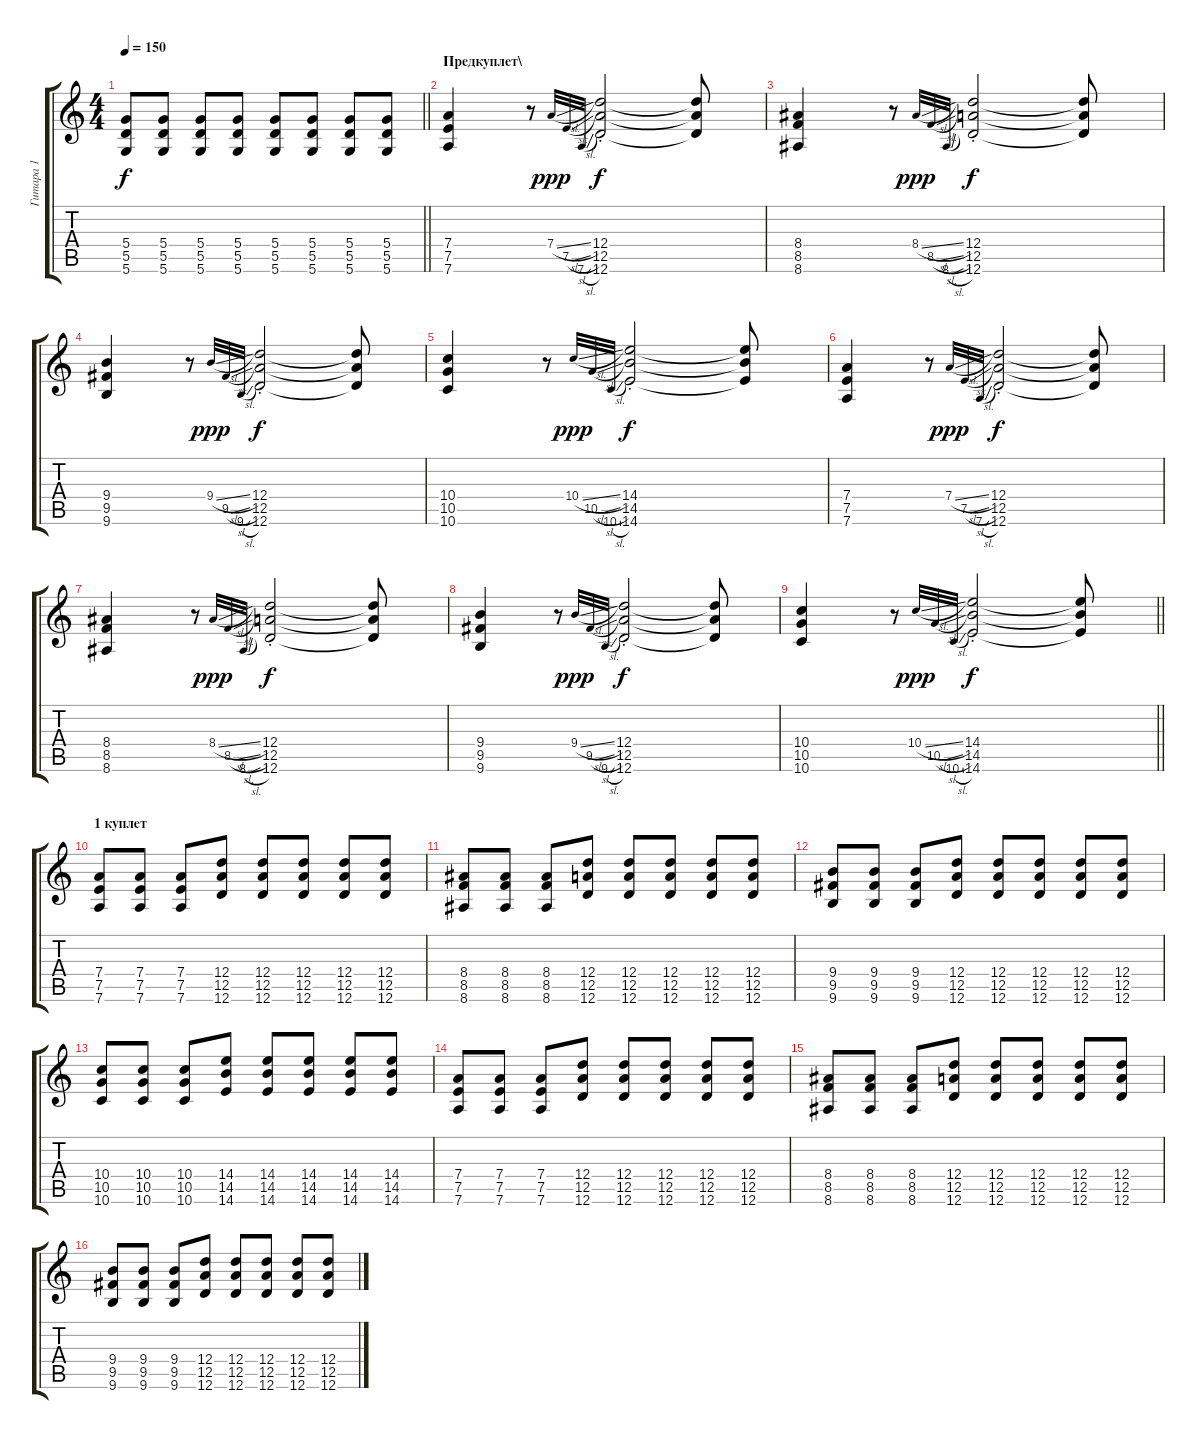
\track ("Гитара 1" "Гитара 1") {instrument overdrivenguitar}
\staff {score tabs}
\tuning (E4 B3 G3 D3 A2 D2) {hide}
\ts (4 4)
\tempo 150
\clef g2
\barLineRight lightlight
\ks c
(5.4 5.5 5.6).8{dy f} (5.4 5.5 5.6).8 (5.4 5.5 5.6).8 (5.4 5.5 5.6).8 (5.4 5.5 5.6).8 (5.4 5.5 5.6).8 (5.4 5.5 5.6).8 (5.4 5.5 5.6).8 |
\section ("" "Предкуплет\\")
(7.4 7.5 7.6).4 r.8 7.4{sl}.32{gr onbeat dy ppp} 7.5{sl}.32{gr onbeat} 7.6{sl}.32{gr onbeat} (12.4{st} 12.5{st} 12.6{st}).2{dy f} (12.4{t} 12.5{t} 12.6{t}).8 |
(8.4 8.5 8.6).4 r.8 8.4{sl}.32{gr onbeat dy ppp} 8.5{sl}.32{gr onbeat} 8.6{sl}.32{gr onbeat} (12.4{st} 12.5{st} 12.6{st}).2{dy f} (12.4{t} 12.5{t} 12.6{t}).8 |
(9.4 9.5 9.6).4 r.8 9.4{sl}.32{gr onbeat dy ppp} 9.5{sl}.32{gr onbeat} 9.6{sl}.32{gr onbeat} (12.4{st} 12.5{st} 12.6{st}).2{dy f} (12.4{t} 12.5{t} 12.6{t}).8 |
(10.4 10.5 10.6).4 r.8 10.4{sl}.32{gr onbeat dy ppp} 10.5{sl}.32{gr onbeat} 10.6{sl}.32{gr onbeat} (14.4{st} 14.5{st} 14.6{st}).2{dy f} (14.4{t} 14.5{t} 14.6{t}).8 |
(7.4 7.5 7.6).4 r.8 7.4{sl}.32{gr onbeat dy ppp} 7.5{sl}.32{gr onbeat} 7.6{sl}.32{gr onbeat} (12.4{st} 12.5{st} 12.6{st}).2{dy f} (12.4{t} 12.5{t} 12.6{t}).8 |
(8.4 8.5 8.6).4 r.8 8.4{sl}.32{gr onbeat dy ppp} 8.5{sl}.32{gr onbeat} 8.6{sl}.32{gr onbeat} (12.4{st} 12.5{st} 12.6{st}).2{dy f} (12.4{t} 12.5{t} 12.6{t}).8 |
(9.4 9.5 9.6).4 r.8 9.4{sl}.32{gr onbeat dy ppp} 9.5{sl}.32{gr onbeat} 9.6{sl}.32{gr onbeat} (12.4{st} 12.5{st} 12.6{st}).2{dy f} (12.4{t} 12.5{t} 12.6{t}).8 |
\barLineRight lightlight
(10.4 10.5 10.6).4 r.8 10.4{sl}.32{gr onbeat dy ppp} 10.5{sl}.32{gr onbeat} 10.6{sl}.32{gr onbeat} (14.4{st} 14.5{st} 14.6{st}).2{dy f} (14.4{t} 14.5{t} 14.6{t}).8 |
\section ("" "1 куплет")
(7.4 7.5 7.6).8 (7.4 7.5 7.6).8 (7.4 7.5 7.6).8 (12.4 12.5 12.6).8 (12.4 12.5 12.6).8 (12.4 12.5 12.6).8 (12.4 12.5 12.6).8 (12.4 12.5 12.6).8 |
(8.4 8.5 8.6).8 (8.4 8.5 8.6).8 (8.4 8.5 8.6).8 (12.4 12.5 12.6).8 (12.4 12.5 12.6).8 (12.4 12.5 12.6).8 (12.4 12.5 12.6).8 (12.4 12.5 12.6).8 |
(9.4 9.5 9.6).8 (9.4 9.5 9.6).8 (9.4 9.5 9.6).8 (12.4 12.5 12.6).8 (12.4 12.5 12.6).8 (12.4 12.5 12.6).8 (12.4 12.5 12.6).8 (12.4 12.5 12.6).8 |
(10.4 10.5 10.6).8 (10.4 10.5 10.6).8 (10.4 10.5 10.6).8 (14.4 14.5 14.6).8 (14.4 14.5 14.6).8 (14.4 14.5 14.6).8 (14.4 14.5 14.6).8 (14.4 14.5 14.6).8 |
(7.4 7.5 7.6).8 (7.4 7.5 7.6).8 (7.4 7.5 7.6).8 (12.4 12.5 12.6).8 (12.4 12.5 12.6).8 (12.4 12.5 12.6).8 (12.4 12.5 12.6).8 (12.4 12.5 12.6).8 |
(8.4 8.5 8.6).8 (8.4 8.5 8.6).8 (8.4 8.5 8.6).8 (12.4 12.5 12.6).8 (12.4 12.5 12.6).8 (12.4 12.5 12.6).8 (12.4 12.5 12.6).8 (12.4 12.5 12.6).8 |
(9.4 9.5 9.6).8 (9.4 9.5 9.6).8 (9.4 9.5 9.6).8 (12.4 12.5 12.6).8 (12.4 12.5 12.6).8 (12.4 12.5 12.6).8 (12.4 12.5 12.6).8 (12.4 12.5 12.6).8
